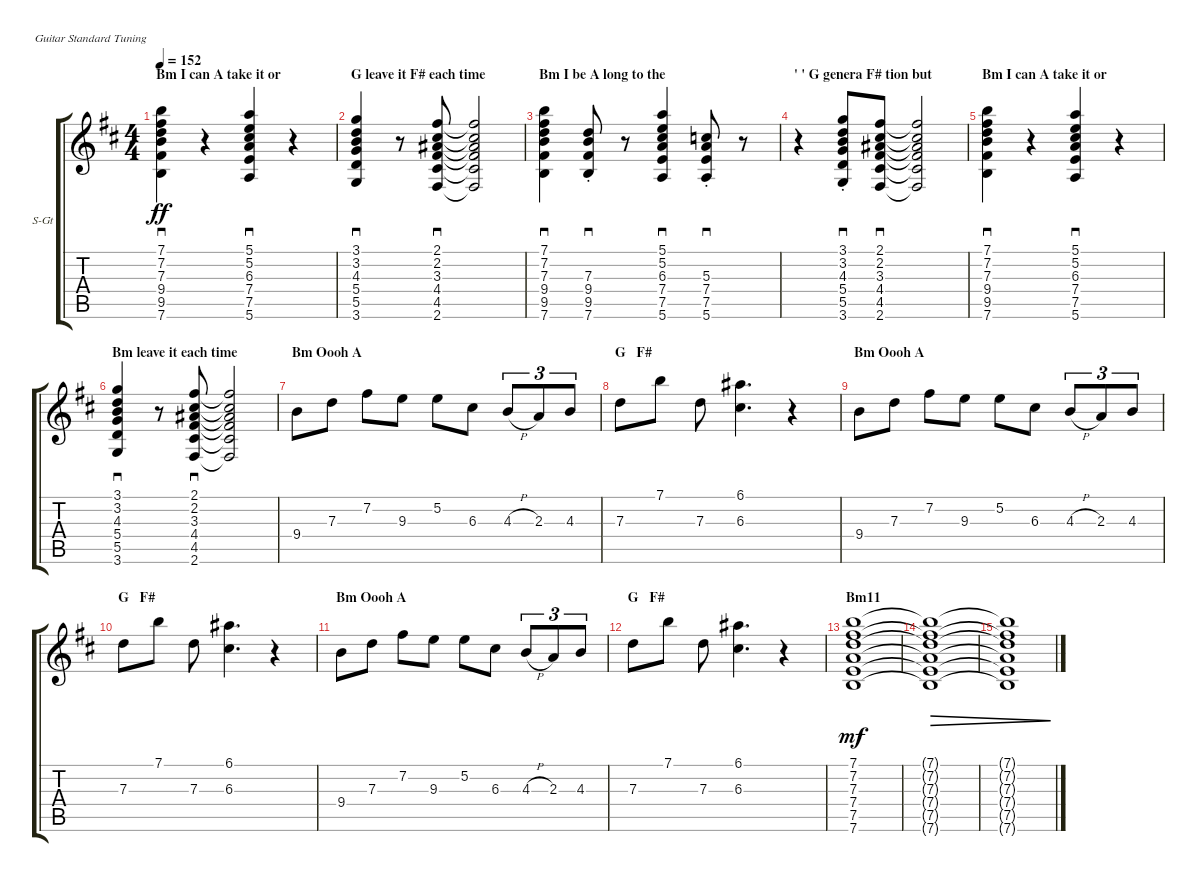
\bracketExtendMode groupsimilarinstruments
\firstSystemTrackNameOrientation horizontal
\otherSystemsTrackNameOrientation horizontal
\track ("Guitar - Ivan Julian" "S-Gt") {instrument acousticguitarsteel}
\staff {score tabs}
\tuning (E4 B3 G3 D3 A2 E2)
\ts (4 4)
\section ("" "Bm I can A take it or")
\tempo 152
\clef g2
\ks d
(7.6 9.5 9.4 7.3 7.2 7.1).4{sd dy ff} r.4 (5.6 7.5 7.4 6.3 5.2 5.1).4{sd} r.4 |
\section ("" "G leave it F# each time")
(3.6 5.5 5.4 4.3 3.2 3.1).4{sd} r.8 (2.6 4.5 4.4 3.3 2.2 2.1).8{sd} (2.6{t} 4.5{t} 4.4{t} 3.3{t} 2.2{t} 2.1{t}).2 |
\section ("" "Bm I be A long to the")
(7.6 9.5 9.4 7.3 7.2 7.1).4{sd} (7.6{st} 9.5{st} 9.4{st} 7.3{st}).8{sd} r.8 (5.6 7.5 7.4 6.3 5.2 5.1).4{sd} (5.6{st} 7.5{st} 7.4{st} 5.3{st}).8{sd} r.8 |
\section ("" "' ' G genera F# tion but")
r.4 (3.6{st} 5.5{st} 5.4{st} 4.3{st} 3.2{st} 3.1{st}).8{sd} (2.6 4.5 4.4 3.3 2.2 2.1).8{sd} (2.6{t} 4.5{t} 4.4{t} 3.3{t} 2.2{t} 2.1{t}).2 |
\section ("" "Bm I can A take it or")
(7.6 9.5 9.4 7.3 7.2 7.1).4{sd} r.4 (5.6 7.5 7.4 6.3 5.2 5.1).4{sd} r.4 |
\section ("" "Bm leave it each time")
(3.6 5.5 5.4 4.3 3.2 3.1).4{sd} r.8 (2.6 4.5 4.4 3.3 2.2 2.1).8{sd} (2.6{t} 4.5{t} 4.4{t} 3.3{t} 2.2{t} 2.1{t}).2 |
\section ("" "Bm Oooh A")
9.4.8 7.3.8 7.2.8 9.3.8 5.2.8 6.3.8 4.3{h}.8{tu (3 2)} 2.3.8{tu (3 2)} 4.3.8{tu (3 2)} |
\section ("" "G   F#")
7.3.8 7.1.8 7.3.8 (6.3 6.1).4{d} r.4 |
\section ("" "Bm Oooh A")
9.4.8 7.3.8 7.2.8 9.3.8 5.2.8 6.3.8 4.3{h}.8{tu (3 2)} 2.3.8{tu (3 2)} 4.3.8{tu (3 2)} |
\section ("" "G   F#")
7.3.8 7.1.8 7.3.8 (6.3 6.1).4{d} r.4 |
\section ("" "Bm Oooh A")
9.4.8 7.3.8 7.2.8 9.3.8 5.2.8 6.3.8 4.3{h}.8{tu (3 2)} 2.3.8{tu (3 2)} 4.3.8{tu (3 2)} |
\section ("" "G   F#")
7.3.8 7.1.8 7.3.8 (6.3 6.1).4{d} r.4 |
\section ("" "Bm11")
(7.6 7.5 7.4 7.3 7.2 7.1).1{dy mf} |
(7.6{t} 7.5{t} 7.4{t} 7.3{t} 7.2{t} 7.1{t}).1{dec} |
(7.6{t} 7.5{t} 7.4{t} 7.3{t} 7.2{t} 7.1{t}).1{dec}
